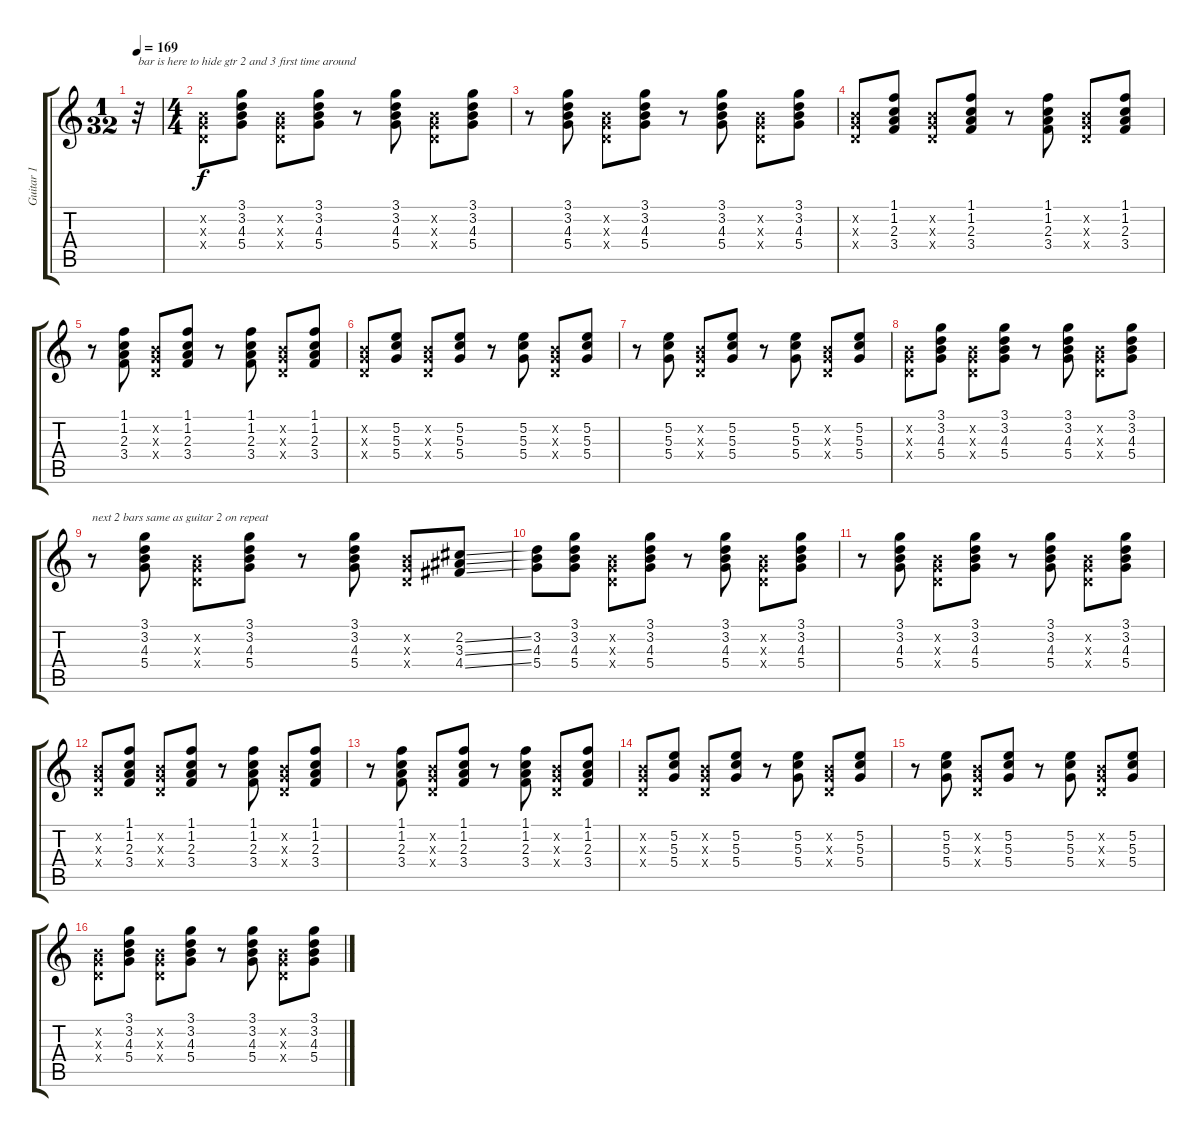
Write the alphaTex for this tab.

\track ("Guitar 1" "Guitar 1") {instrument electricguitarclean}
\staff {score tabs}
\tuning (E4 B3 G3 D3 A2 E2) {hide}
\ts (1 32)
\tempo 169
\clef g2
\ks c
r.32{txt "bar is here to hide gtr 2 and 3 first time around" dy f instrument electricguitarclean} |
\ts (4 4)
(0.2{x} 0.3{x} 0.4{x}).8 (3.1 3.2 4.3 5.4).8 (0.2{x} 0.3{x} 0.4{x}).8 (3.1 3.2 4.3 5.4).8 r.8 (3.1 3.2 4.3 5.4).8 (0.2{x} 0.3{x} 0.4{x}).8 (3.1 3.2 4.3 5.4).8 |
r.8 (3.1 3.2 4.3 5.4).8 (0.2{x} 0.3{x} 0.4{x}).8 (3.1 3.2 4.3 5.4).8 r.8 (3.1 3.2 4.3 5.4).8 (0.2{x} 0.3{x} 0.4{x}).8 (3.1 3.2 4.3 5.4).8 |
(0.2{x} 0.3{x} 0.4{x}).8 (1.1 1.2 2.3 3.4).8 (0.2{x} 0.3{x} 0.4{x}).8 (1.1 1.2 2.3 3.4).8 r.8 (1.1 1.2 2.3 3.4).8 (0.2{x} 0.3{x} 0.4{x}).8 (1.1 1.2 2.3 3.4).8 |
r.8 (1.1 1.2 2.3 3.4).8 (0.2{x} 0.3{x} 0.4{x}).8 (1.1 1.2 2.3 3.4).8 r.8 (1.1 1.2 2.3 3.4).8 (0.2{x} 0.3{x} 0.4{x}).8 (1.1 1.2 2.3 3.4).8 |
(0.2{x} 0.3{x} 0.4{x}).8 (5.2 5.3 5.4).8 (0.2{x} 0.3{x} 0.4{x}).8 (5.2 5.3 5.4).8 r.8 (5.2 5.3 5.4).8 (0.2{x} 0.3{x} 0.4{x}).8 (5.2 5.3 5.4).8 |
r.8 (5.2 5.3 5.4).8 (0.2{x} 0.3{x} 0.4{x}).8 (5.2 5.3 5.4).8 r.8 (5.2 5.3 5.4).8 (0.2{x} 0.3{x} 0.4{x}).8 (5.2 5.3 5.4).8 |
(0.2{x} 0.3{x} 0.4{x}).8 (3.1 3.2 4.3 5.4).8 (0.2{x} 0.3{x} 0.4{x}).8 (3.1 3.2 4.3 5.4).8 r.8 (3.1 3.2 4.3 5.4).8 (0.2{x} 0.3{x} 0.4{x}).8 (3.1 3.2 4.3 5.4).8 |
r.8{txt "next 2 bars same as guitar 2 on repeat"} (3.1 3.2 4.3 5.4).8 (0.2{x} 0.3{x} 0.4{x}).8 (3.1 3.2 4.3 5.4).8 r.8 (3.1 3.2 4.3 5.4).8 (0.2{x} 0.3{x} 0.4{x}).8 (2.2{ss} 3.3{ss} 4.4{ss}).8 |
(3.2 4.3 5.4).8 (3.1 3.2 4.3 5.4).8 (0.2{x} 0.3{x} 0.4{x}).8 (3.1 3.2 4.3 5.4).8 r.8 (3.1 3.2 4.3 5.4).8 (0.2{x} 0.3{x} 0.4{x}).8 (3.1 3.2 4.3 5.4).8 |
r.8 (3.1 3.2 4.3 5.4).8 (0.2{x} 0.3{x} 0.4{x}).8 (3.1 3.2 4.3 5.4).8 r.8 (3.1 3.2 4.3 5.4).8 (0.2{x} 0.3{x} 0.4{x}).8 (3.1 3.2 4.3 5.4).8 |
(0.2{x} 0.3{x} 0.4{x}).8 (1.1 1.2 2.3 3.4).8 (0.2{x} 0.3{x} 0.4{x}).8 (1.1 1.2 2.3 3.4).8 r.8 (1.1 1.2 2.3 3.4).8 (0.2{x} 0.3{x} 0.4{x}).8 (1.1 1.2 2.3 3.4).8 |
r.8 (1.1 1.2 2.3 3.4).8 (0.2{x} 0.3{x} 0.4{x}).8 (1.1 1.2 2.3 3.4).8 r.8 (1.1 1.2 2.3 3.4).8 (0.2{x} 0.3{x} 0.4{x}).8 (1.1 1.2 2.3 3.4).8 |
(0.2{x} 0.3{x} 0.4{x}).8 (5.2 5.3 5.4).8 (0.2{x} 0.3{x} 0.4{x}).8 (5.2 5.3 5.4).8 r.8 (5.2 5.3 5.4).8 (0.2{x} 0.3{x} 0.4{x}).8 (5.2 5.3 5.4).8 |
r.8 (5.2 5.3 5.4).8 (0.2{x} 0.3{x} 0.4{x}).8 (5.2 5.3 5.4).8 r.8 (5.2 5.3 5.4).8 (0.2{x} 0.3{x} 0.4{x}).8 (5.2 5.3 5.4).8 |
(0.2{x} 0.3{x} 0.4{x}).8 (3.1 3.2 4.3 5.4).8 (0.2{x} 0.3{x} 0.4{x}).8 (3.1 3.2 4.3 5.4).8 r.8 (3.1 3.2 4.3 5.4).8 (0.2{x} 0.3{x} 0.4{x}).8 (3.1 3.2 4.3 5.4).8
